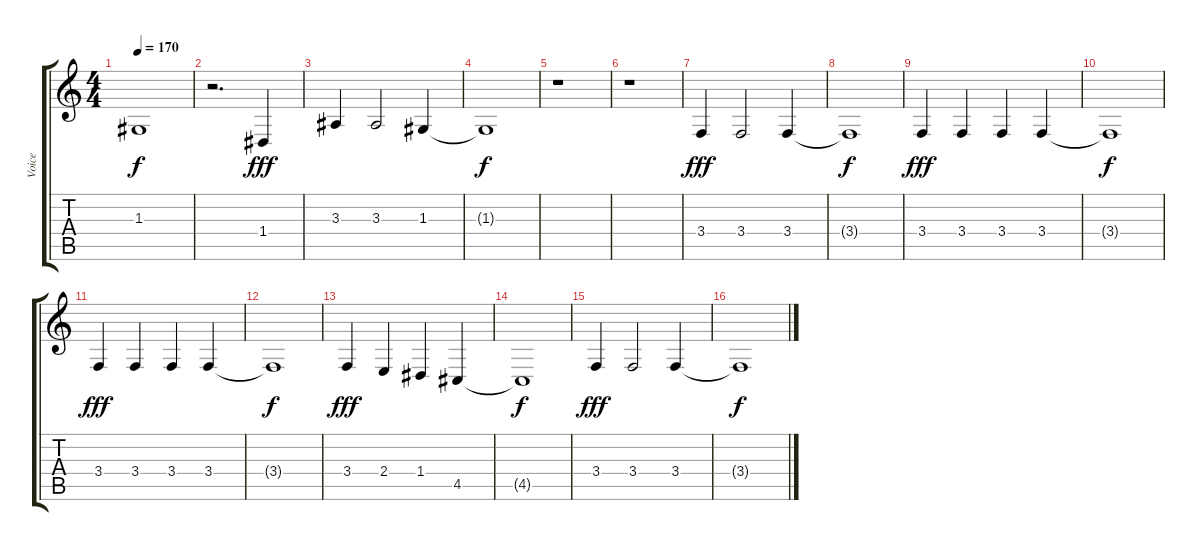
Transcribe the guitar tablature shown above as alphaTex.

\track ("Voice" "Voice") {instrument pad6metallic}
\staff {score tabs}
\tuning (E4 B3 G3 D3 A2 D2) {hide}
\ts (4 4)
\tempo 170
\clef g2
\ks c
1.3{t}.1{dy f} |
r.2{d} 1.4.4{dy fff} |
3.3.4 3.3.2 1.3.4 |
1.3{t}.1{dy f} |
r.1 |
r.1 |
3.4.4{dy fff} 3.4.2 3.4.4 |
3.4{t}.1{dy f} |
3.4.4{dy fff} 3.4.4 3.4.4 3.4.4 |
3.4{t}.1{dy f} |
3.4.4{dy fff} 3.4.4 3.4.4 3.4.4 |
3.4{t}.1{dy f} |
3.4.4{dy fff} 2.4.4 1.4.4 4.5.4 |
4.5{t}.1{dy f} |
3.4.4{dy fff} 3.4.2 3.4.4 |
3.4{t}.1{dy f}
